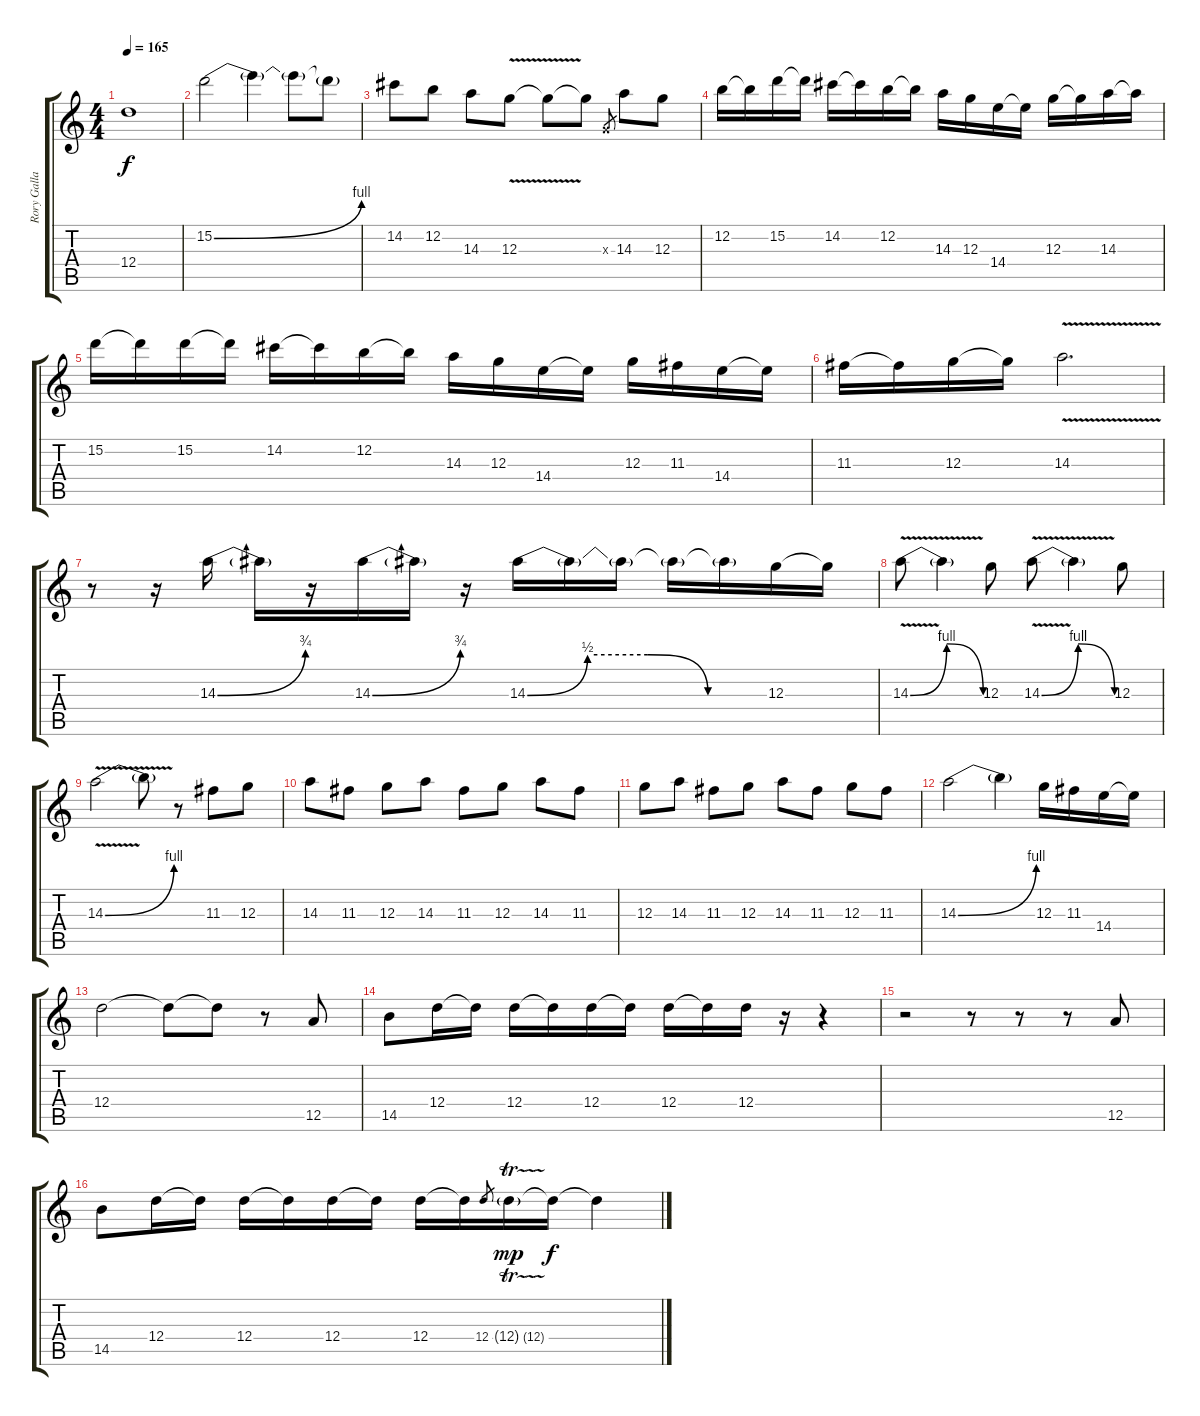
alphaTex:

\track ("Rory Gallagher" "Rory Galla") {instrument overdrivenguitar}
\staff {score tabs}
\tuning (E4 B3 G3 D3 A2 E2) {hide}
\ts (4 4)
\tempo 165
\clef g2
\ks c
12.4{t}.1{dy f} |
15.2{be (bend 0 0 60 4)}.2 15.2{t}.4 15.2{t}.8 15.2{t}.8 |
14.2.8 12.2.8 14.3.8 12.3{v}.8 12.3{t}.8 12.3{t}.8 0.3{x}.8{gr} 14.3.8 12.3.8 |
12.2.16 12.2{t}.16 15.2.16 15.2{t}.16 14.2.16 14.2{t}.16 12.2.16 12.2{t}.16 14.3.16 12.3.16 14.4.16 14.4{t}.16 12.3.16 12.3{t}.16 14.3.16 14.3{t}.16 |
15.2.16 15.2{t}.16 15.2.16 15.2{t}.16 14.2.16 14.2{t}.16 12.2.16 12.2{t}.16 14.3.16 12.3.16 14.4.16 14.4{t}.16 12.3.16 11.3.16 14.4.16 14.4{t}.16 |
11.3.16 11.3{t}.16 12.3.16 12.3{t}.16 14.3{v}.2{d} |
r.8 r.16 14.3{be (bend 0 0 60 3)}.16 14.3{t}.16 r.16 14.3{be (bend 0 0 60 3)}.16 14.3{t}.16 r.16 14.3{be (custom 0 0 15 2 30 2 45 0 60 0)}.16 14.3{t}.16 14.3{t}.16 14.3{t}.16 14.3{t}.16 12.3.16 12.3{t}.16 |
14.3{be (bendrelease 0 0 25 4 45 4 60 0) v}.8{instrument guitarharmonics} 14.3{t}.4 12.3.8 14.3{be (bendrelease 0 0 30 4 48 4 60 0) v}.8 14.3{t}.4 12.3.8 |
14.3{be (bend 0 0 60 4) v}.2 14.3{t}.8 r.8{instrument overdrivenguitar} 11.3.8 12.3.8 |
14.3.8 11.3.8 12.3.8 14.3.8 11.3.8 12.3.8 14.3.8 11.3.8 |
12.3.8 14.3.8 11.3.8 12.3.8 14.3.8 11.3.8 12.3.8 11.3.8 |
14.3{be (bend 0 0 60 4)}.2{instrument guitarharmonics} 14.3{t}.4{instrument overdrivenguitar} 12.3.16 11.3.16 14.4.16 14.4{t}.16 |
12.4.2 12.4{t}.8 12.4{t}.8 r.8{volume 13 instrument electricguitarmuted} 12.5.8 |
14.5.8 12.4.16 12.4{t}.16 12.4.16 12.4{t}.16 12.4.16 12.4{t}.16 12.4.16 12.4{t}.16 12.4.16 r.16 r.4 |
r.2 r.8 r.8 r.8 12.5.8 |
14.5.8 12.4.16 12.4{t}.16 12.4.16 12.4{t}.16 12.4.16 12.4{t}.16 12.4.16 12.4{t}.16 12.4.8{gr} 12.4{tr (12 64) g}.16{dy mp} 12.4{t}.16{dy f} 12.4{t}.4
